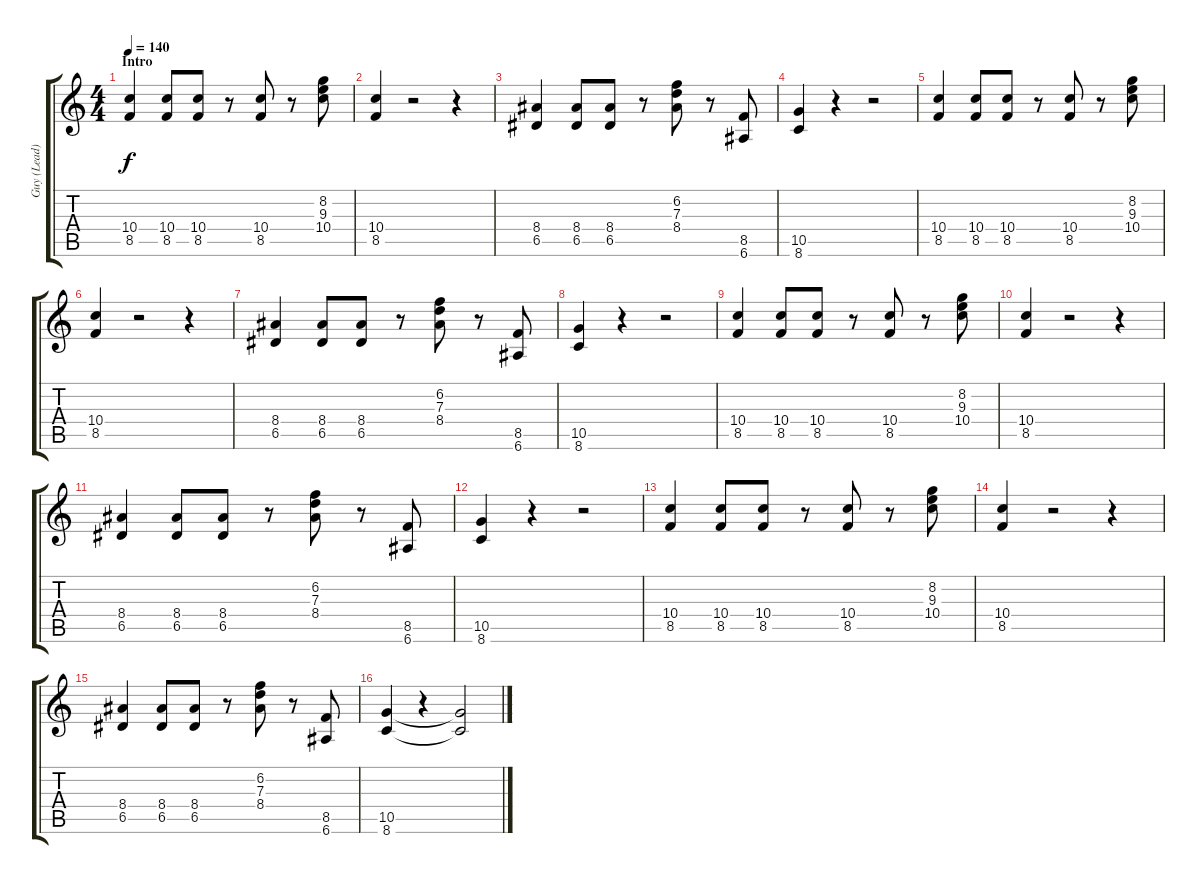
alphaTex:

\track ("Guy (Lead)" "Guy (Lead)") {instrument distortionguitar}
\staff {score tabs}
\tuning (E4 B3 G3 D3 A2 E2) {hide}
\ts (4 4)
\section ("" "Intro")
\tempo 140
\clef g2
\ks c
(10.4 8.5).4{dy f instrument distortionguitar} (10.4 8.5).8 (10.4 8.5).8 r.8 (10.4 8.5).8 r.8 (8.2 9.3 10.4).8 |
(10.4 8.5).4 r.2 r.4 |
(8.4 6.5).4 (8.4 6.5).8 (8.4 6.5).8 r.8 (6.2 7.3 8.4).8 r.8 (8.5 6.6).8 |
(10.5 8.6).4 r.4 r.2 |
(10.4 8.5).4 (10.4 8.5).8 (10.4 8.5).8 r.8 (10.4 8.5).8 r.8 (8.2 9.3 10.4).8 |
(10.4 8.5).4 r.2 r.4 |
(8.4 6.5).4 (8.4 6.5).8 (8.4 6.5).8 r.8 (6.2 7.3 8.4).8 r.8 (8.5 6.6).8 |
(10.5 8.6).4 r.4 r.2 |
(10.4 8.5).4 (10.4 8.5).8 (10.4 8.5).8 r.8 (10.4 8.5).8 r.8 (8.2 9.3 10.4).8 |
(10.4 8.5).4 r.2 r.4 |
(8.4 6.5).4 (8.4 6.5).8 (8.4 6.5).8 r.8 (6.2 7.3 8.4).8 r.8 (8.5 6.6).8 |
(10.5 8.6).4 r.4 r.2 |
(10.4 8.5).4 (10.4 8.5).8 (10.4 8.5).8 r.8 (10.4 8.5).8 r.8 (8.2 9.3 10.4).8 |
(10.4 8.5).4 r.2 r.4 |
(8.4 6.5).4 (8.4 6.5).8 (8.4 6.5).8 r.8 (6.2 7.3 8.4).8 r.8 (8.5 6.6).8 |
(10.5 8.6).4 r.4 (10.5{t} 8.6{t}).2
